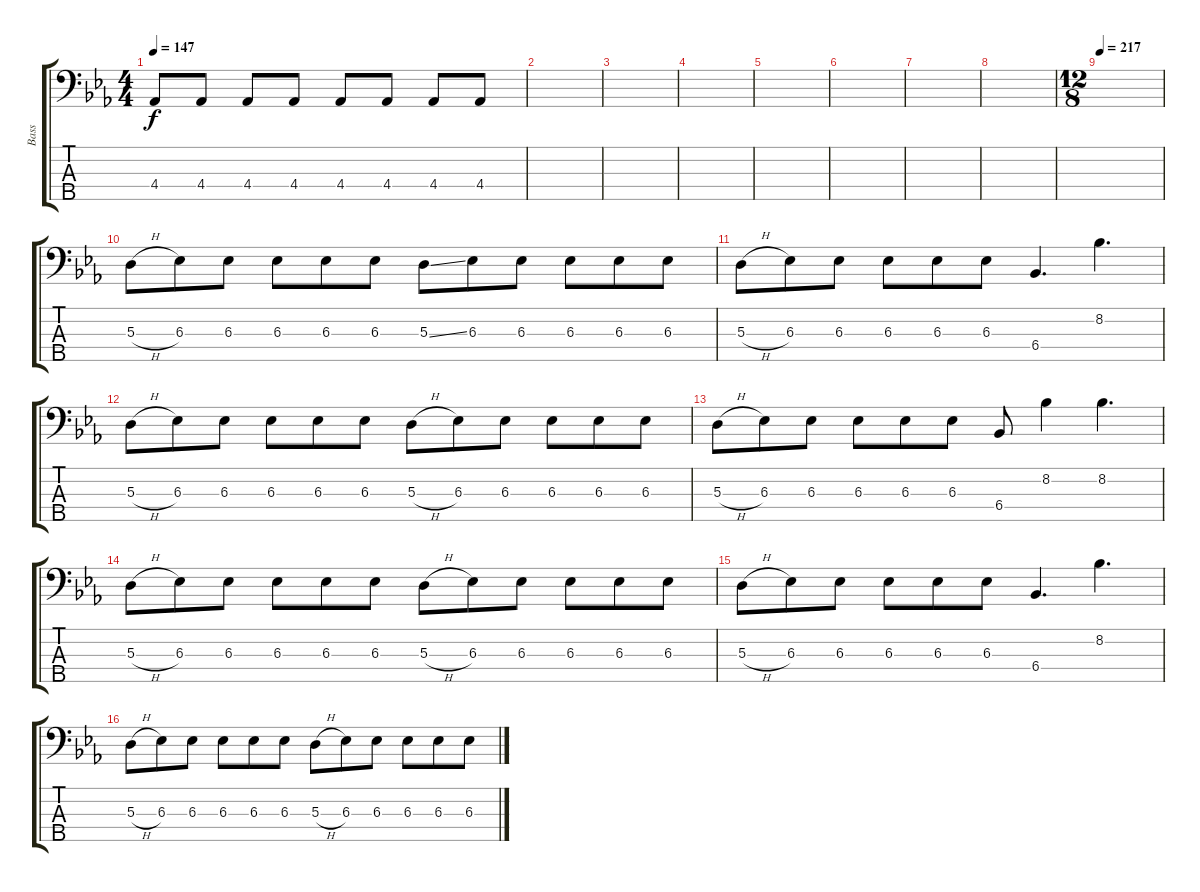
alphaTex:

\track ("Bass" "Bass") {instrument electricbasspick}
\staff {score tabs}
\tuning (G2 D2 A1 E1 B0) {hide}
\ts (4 4)
\tempo 147
\clef f4
\ks eb
4.4.8{dy f} 4.4.8 4.4.8 4.4.8 4.4.8 4.4.8 4.4.8 4.4.8 |
|
|
|
|
|
|
|
\ts (12 8)
\tempo 217
|
5.3{h}.8 6.3.8 6.3.8 6.3.8 6.3.8 6.3.8 5.3{ss}.8 6.3.8 6.3.8 6.3.8 6.3.8 6.3.8 |
5.3{h}.8 6.3.8 6.3.8 6.3.8 6.3.8 6.3.8 6.4.4{d} 8.2.4{d} |
5.3{h}.8 6.3.8 6.3.8 6.3.8 6.3.8 6.3.8 5.3{h}.8 6.3.8 6.3.8 6.3.8 6.3.8 6.3.8 |
5.3{h}.8 6.3.8 6.3.8 6.3.8 6.3.8 6.3.8 6.4.8 8.2.4 8.2.4{d} |
5.3{h}.8 6.3.8 6.3.8 6.3.8 6.3.8 6.3.8 5.3{h}.8 6.3.8 6.3.8 6.3.8 6.3.8 6.3.8 |
5.3{h}.8 6.3.8 6.3.8 6.3.8 6.3.8 6.3.8 6.4.4{d} 8.2.4{d} |
5.3{h}.8 6.3.8 6.3.8 6.3.8 6.3.8 6.3.8 5.3{h}.8 6.3.8 6.3.8 6.3.8 6.3.8 6.3.8
